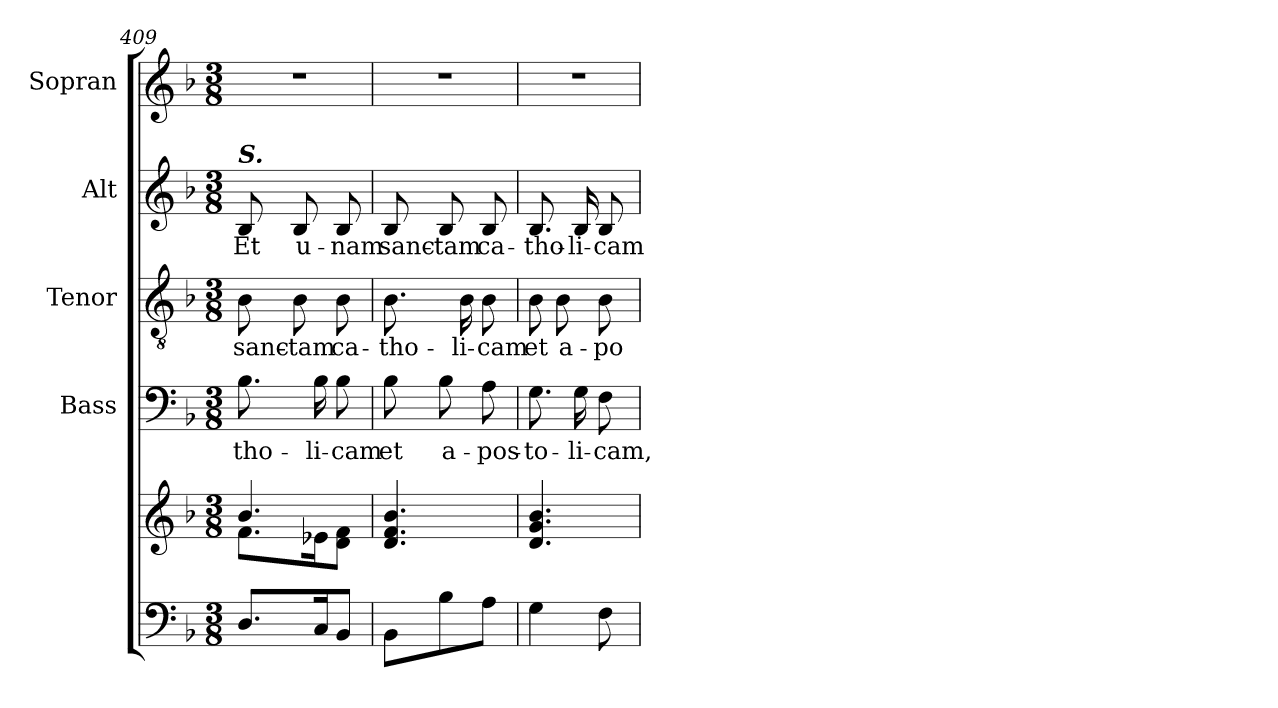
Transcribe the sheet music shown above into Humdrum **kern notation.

**kern	**kern	**kern	**text	**kern	**text	**kern	**text	**kern
*part5	*part5	*part4	*part4	*part3	*part3	*part2	*part2	*part1
*staff6	*staff5	*staff4	*staff4	*staff3	*staff3	*staff2	*staff2	*staff1
*	*	*I"Bass	*	*I"Tenor	*	*I"Alt	*	*I"Sopran
*	*	*I'B.	*	*I'T.	*	*I'A.	*	*I'S.
!!LO:PB:g=z
*clefF4	*clefG2	*clefF4	*	*clefGv2	*	*clefG2	*	*clefG2
*k[b-]	*k[b-]	*k[b-]	*	*k[b-]	*	*k[b-]	*	*k[b-]
*F:	*F:	*F:	*	*F:	*	*F:	*	*F:
*M3/8	*M3/8	*M3/8	*	*M3/8	*	*M3/8	*	*M3/8
=409	=409	=409	=409	=409	=409	=409	=409	=409
*	*^	*	*	*	*	*	*	*
!	!	!	!	!	!	!	!LO:TX:a:Bi:t=S.	!	!
!	!	!	!	!LO:LY:b	!	!LO:LY:b	!	!LO:LY:b	!
8.D/L	4.b-/	8.f\L	8.B-\	-tho-	8B-\	sanc-	8B-/	Et	4.r
!	!	!	!	!	!	!LO:LY:b	!	!LO:LY:b	!
.	.	.	.	.	8B-\	-tam	8B-/	u-	.
!	!	!	!	!LO:LY:b	!	!	!	!	!
16C/k	.	16e-X\k	16B-\	-li-	.	.	.	.	.
!	!	!	!	!LO:LY:b	!	!LO:LY:b	!	!LO:LY:b	!
8BB-/J	.	8d\ 8f\J	8B-\	-cam	8B-\	ca-	8B-/	-nam	.
=410	=410	=410	=410	=410	=410	=410	=410	=410	=410
!	!	!	!	!LO:LY:b	!	!LO:LY:b	!	!LO:LY:b	!
*	*v	*v	*	*	*	*	*	*	*
8BB-\L	4.d/ 4.f/ 4.b-/	8B-\	et	8.B-\	-tho-	8B-/	sanc-	4.r
!	!	!	!LO:LY:b	!	!	!	!LO:LY:b	!
8B-\	.	8B-\	a-	.	.	8B-/	-tam	.
!	!	!	!	!	!LO:LY:b	!	!	!
.	.	.	.	16B-\	-li-	.	.	.
!	!	!	!LO:LY:b	!	!LO:LY:b	!	!LO:LY:b	!
8A\J	.	8A\	-pos-	8B-\	-cam	8B-/	ca-	.
=411	=411	=411	=411	=411	=411	=411	=411	=411
!	!	!	!LO:LY:b	!	!LO:LY:b	!	!LO:LY:b	!
4G\	4.d/ 4.g/ 4.b-/	8.G\	-to-	8B-\	et	8.B-/	-tho-	4.r
!	!	!	!	!	!LO:LY:b	!	!	!
.	.	.	.	8B-\	a-	.	.	.
!	!	!	!LO:LY:b	!	!	!	!LO:LY:b	!
.	.	16G\	-li-	.	.	16B-/	-li-	.
!	!	!	!LO:LY:b	!	!LO:LY:b	!	!LO:LY:b	!
8F\	.	8F\	-cam,	8B-\	-po-	8B-/	-cam	.
=	=	=	=	=	=	=	=	=
*-	*-	*-	*-	*-	*-	*-	*-	*-
